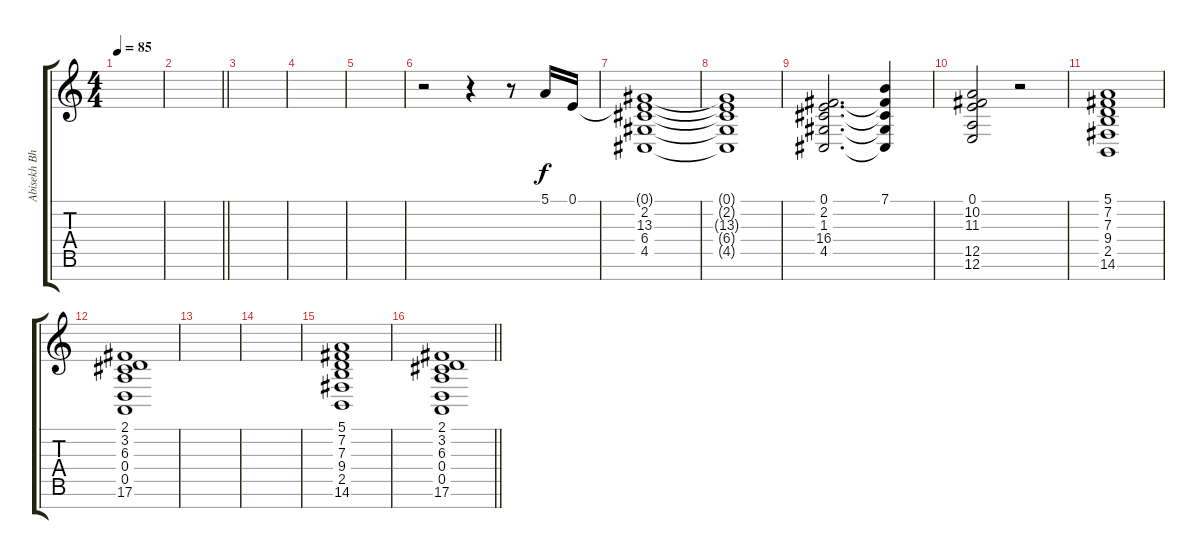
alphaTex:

\track ("Abisekh Bhadra - Piano" "Abisekh Bh") {instrument electricpiano1}
\staff {score tabs}
\tuning (E4 B3 G3 D3 A2 E2 B1) {hide}
\ts (4 4)
\tempo 85
\clef g2
\ks c
|
\barLineRight lightlight
|
|
|
|
r.2 r.4 r.8 5.1.16 0.1.16 |
(0.1{t} 2.2 13.3 6.4 4.5).1 |
(0.1{t} 2.2{t} 13.3{t} 6.4{t} 4.5{t}).1 |
(0.1 2.2 1.3 16.4 4.5).2{d} (7.1 2.2{t} 1.3{t} 16.4{t} 4.5{t}).4 |
(0.1 10.2 11.3 12.5 12.6).2 r.2 |
(5.1 7.2 7.3 9.4 2.5 14.6).1 |
(2.1 3.2 6.3 0.4 0.5 17.6).1 |
|
|
(5.1 7.2 7.3 9.4 2.5 14.6).1 |
\barLineRight lightlight
(2.1 3.2 6.3 0.4 0.5 17.6).1
